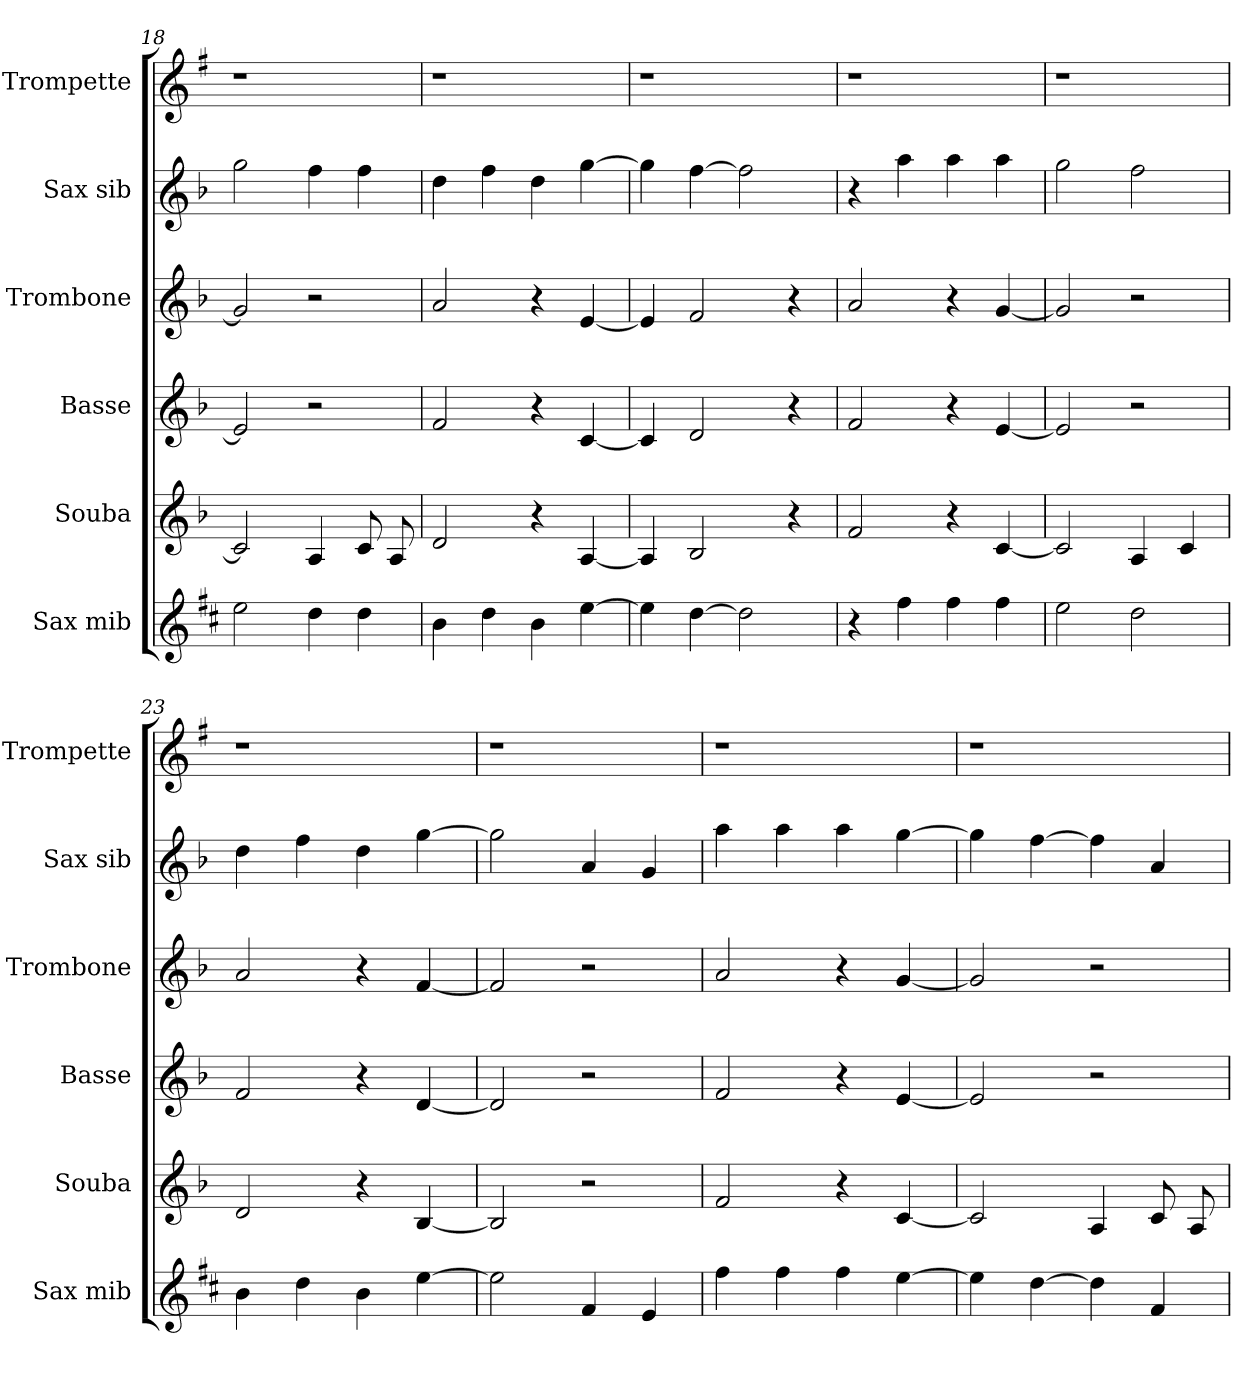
**kern	**kern	**kern	**kern	**kern	**kern
*part6	*part5	*part4	*part3	*part2	*part1
*staff6	*staff5	*staff4	*staff3	*staff2	*staff1
*I"Sax mib	*I"Souba	*I"Basse	*I"Trombone	*I"Sax sib	*I"Trompette
*I'Sax mib	*I'Souba	*I'Basse	*I'Trombone	*I'Sax sib	*I'Trompette
*clefG2	*clefG2	*clefG2	*clefG2	*clefG2	*clefG2
*ITrd5c9	*ITrd15c26	*ITrd8c14	*ITrd8c14	*ITrd8c14	*ITrd1c2
*k[b-]	*k[b-]	*k[b-]	*k[b-]	*k[b-]	*k[b-]
=18	=18	=18	=18	=18	=18
2g	2CC]	2E]	2G]	2g	1r
4f	4AAA	2r	2r	4f	.
4f	8CC	.	.	4f	.
.	8AAA	.	.	.	.
=19	=19	=19	=19	=19	=19
4d	2DD	2F	2A	4d	1r
4f	.	.	.	4f	.
4d	4r	4r	4r	4d	.
[4g	[4AAA	[4C	[4E	[4g	.
=20	=20	=20	=20	=20	=20
4g]	4AAA]	4C]	4E]	4g]	1r
[4f	2BBB-	2D	2F	[4f	.
2f]	.	.	.	2f]	.
.	4r	4r	4r	.	.
=21	=21	=21	=21	=21	=21
4r	2FF	2F	2A	4r	1r
4a	.	.	.	4a	.
4a	4r	4r	4r	4a	.
4a	[4CC	[4E	[4G	4a	.
=22	=22	=22	=22	=22	=22
2g	2CC]	2E]	2G]	2g	1r
2f	4AAA	2r	2r	2f	.
.	4CC	.	.	.	.
=23	=23	=23	=23	=23	=23
4d	2DD	2F	2A	4d	1r
4f	.	.	.	4f	.
4d	4r	4r	4r	4d	.
[4g	[4BBB-	[4D	[4F	[4g	.
=24	=24	=24	=24	=24	=24
2g]	2BBB-]	2D]	2F]	2g]	1r
4A	2r	2r	2r	4A	.
4G	.	.	.	4G	.
=25	=25	=25	=25	=25	=25
4a	2FF	2F	2A	4a	1r
4a	.	.	.	4a	.
4a	4r	4r	4r	4a	.
[4g	[4CC	[4E	[4G	[4g	.
=26	=26	=26	=26	=26	=26
4g]	2CC]	2E]	2G]	4g]	1r
[4f	.	.	.	[4f	.
4f]	4AAA	2r	2r	4f]	.
4A	8CC	.	.	4A	.
.	8AAA	.	.	.	.
=	=	=	=	=	=
*-	*-	*-	*-	*-	*-
